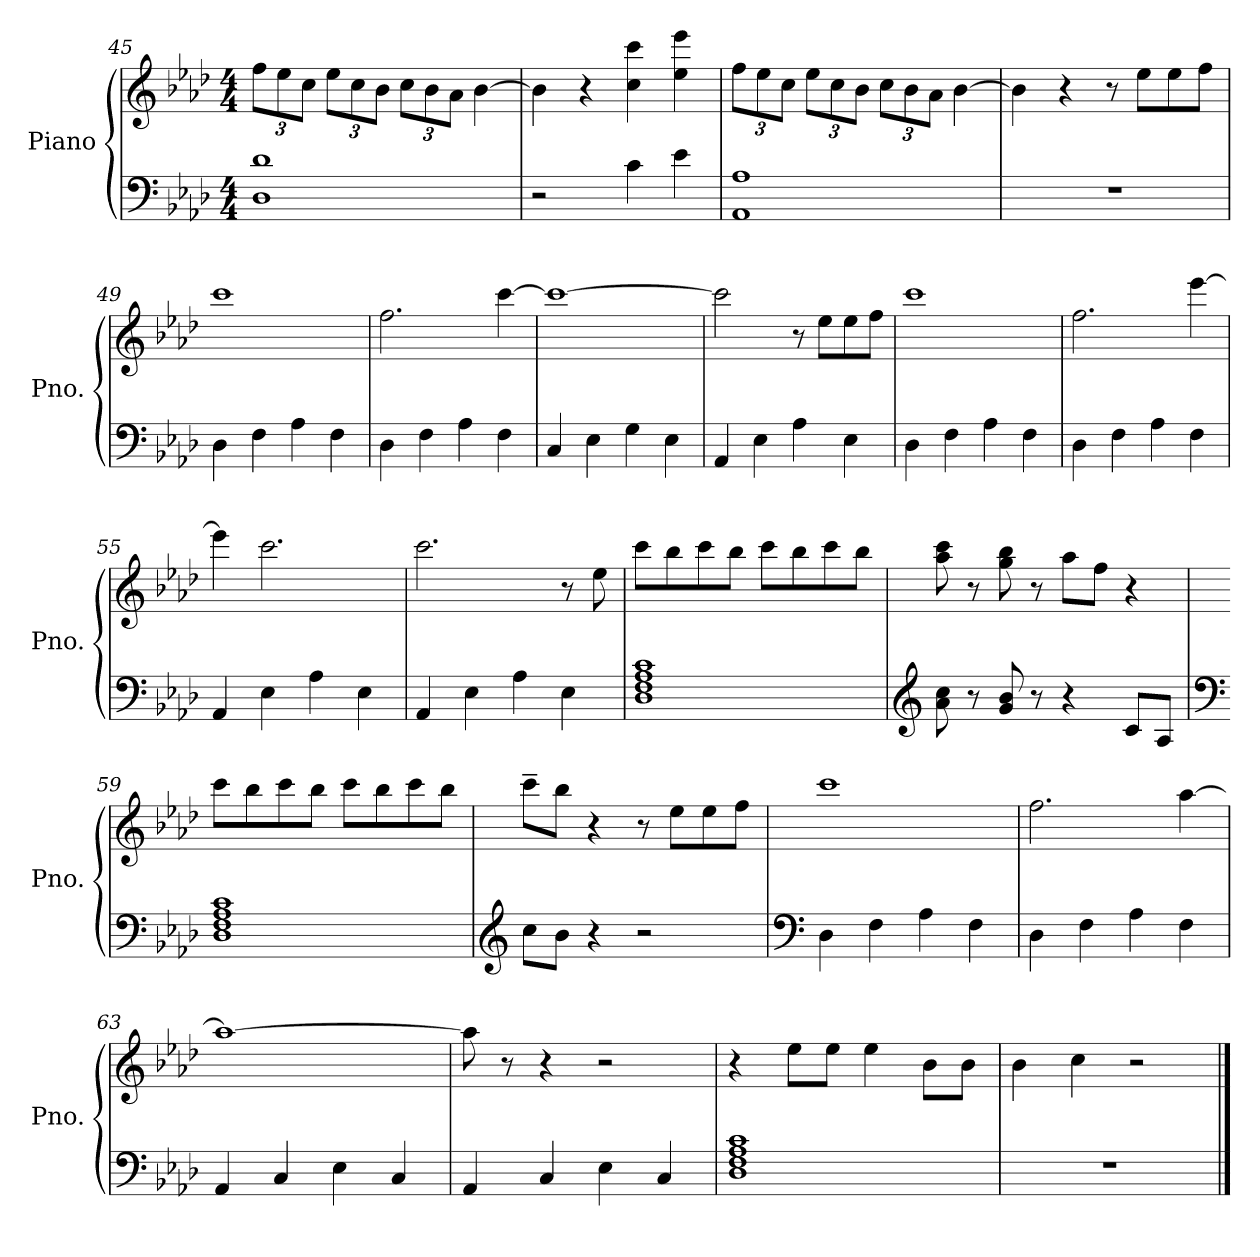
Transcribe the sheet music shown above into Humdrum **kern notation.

**kern	**kern
*part1	*part1
*staff2	*staff1
*I"Piano	*
*I'Pno.	*
*clefF4	*clefG2
*k[b-e-a-d-]	*k[b-e-a-d-]
*M4/4	*M4/4
*	*Xbrackettup
=45	=45
1D- 1d-	12ff\L
.	12ee-\
.	12cc\J
.	12ee-\L
.	12cc\
.	12b-\J
.	12cc\L
.	12b-\
.	12a-\J
.	[4b-\
=46	=46
2r	4b-\]
.	4r
4c\	4cc\ 4ccc\
4e-\	4ee-\ 4eee-\
=47	=47
1AA- 1A-	12ff\L
.	12ee-\
.	12cc\J
.	12ee-\L
.	12cc\
.	12b-\J
.	12cc\L
.	12b-\
.	12a-\J
.	[4b-\
!!LO:LB:g=z
=48	=48
1r	4b-\]
.	4r
.	8r
.	8ee-\L
.	8ee-\
.	8ff\J
=49	=49
4D-\	1ccc
4F\	.
4A-\	.
4F\	.
=50	=50
4D-\	2.ff\
4F\	.
4A-\	.
4F\	[4ccc\
=51	=51
4C/	1ccc_
4E-\	.
4G\	.
4E-\	.
=52	=52
4AA-/	2ccc\]
4E-\	.
4A-\	8r
.	8ee-\L
4E-\	8ee-\
.	8ff\J
=53	=53
4D-\	1ccc
4F\	.
4A-\	.
4F\	.
=54	=54
4D-\	2.ff\
4F\	.
4A-\	.
4F\	[4eee-\
=55	=55
4AA-/	4eee-\]
4E-\	2.ccc\
4A-\	.
4E-\	.
!!LO:PB:g=z
=56	=56
4AA-/	2.ccc\
4E-\	.
4A-\	.
4E-\	8r
.	8ee-\
=57	=57
1D- 1F 1A- 1c	8ccc\L
.	8bb-\
.	8ccc\
.	8bb-\J
.	8ccc\L
.	8bb-\
.	8ccc\
.	8bb-\J
=58	=58
*clefG2	*
8a-\ 8cc\	8aa-\ 8ccc\
8r	8r
8g/ 8b-/	8gg\ 8bb-\
8r	8r
4r	8aa-\L
.	8ff\J
8c/L	4r
8A-/J	.
=59	=59
*clefF4	*
1D- 1F 1A- 1c	8ccc\L
.	8bb-\
.	8ccc\
.	8bb-\J
.	8ccc\L
.	8bb-\
.	8ccc\
.	8bb-\J
!!LO:LB:g=z
=60	=60
*clefG2	*
8cc\L	8ccc~\L
8b-\J	8bb-\J
4r	4r
2r	8r
.	8ee-\L
.	8ee-\
.	8ff\J
=61	=61
*clefF4	*
4D-\	1ccc
4F\	.
4A-\	.
4F\	.
=62	=62
4D-\	2.ff\
4F\	.
4A-\	.
4F\	[4aa-\
=63	=63
4AA-/	1aa-_
4C/	.
4E-\	.
4C/	.
=64	=64
4AA-/	8aa-\]
.	8r
4C/	4r
4E-\	2r
4C/	.
=65	=65
1D- 1F 1A- 1c	4r
.	8ee-\L
.	8ee-\J
.	4ee-\
.	8b-\L
.	8b-\J
=66	=66
1r	4b-\
.	4cc\
.	2r
==	==
*-	*-
